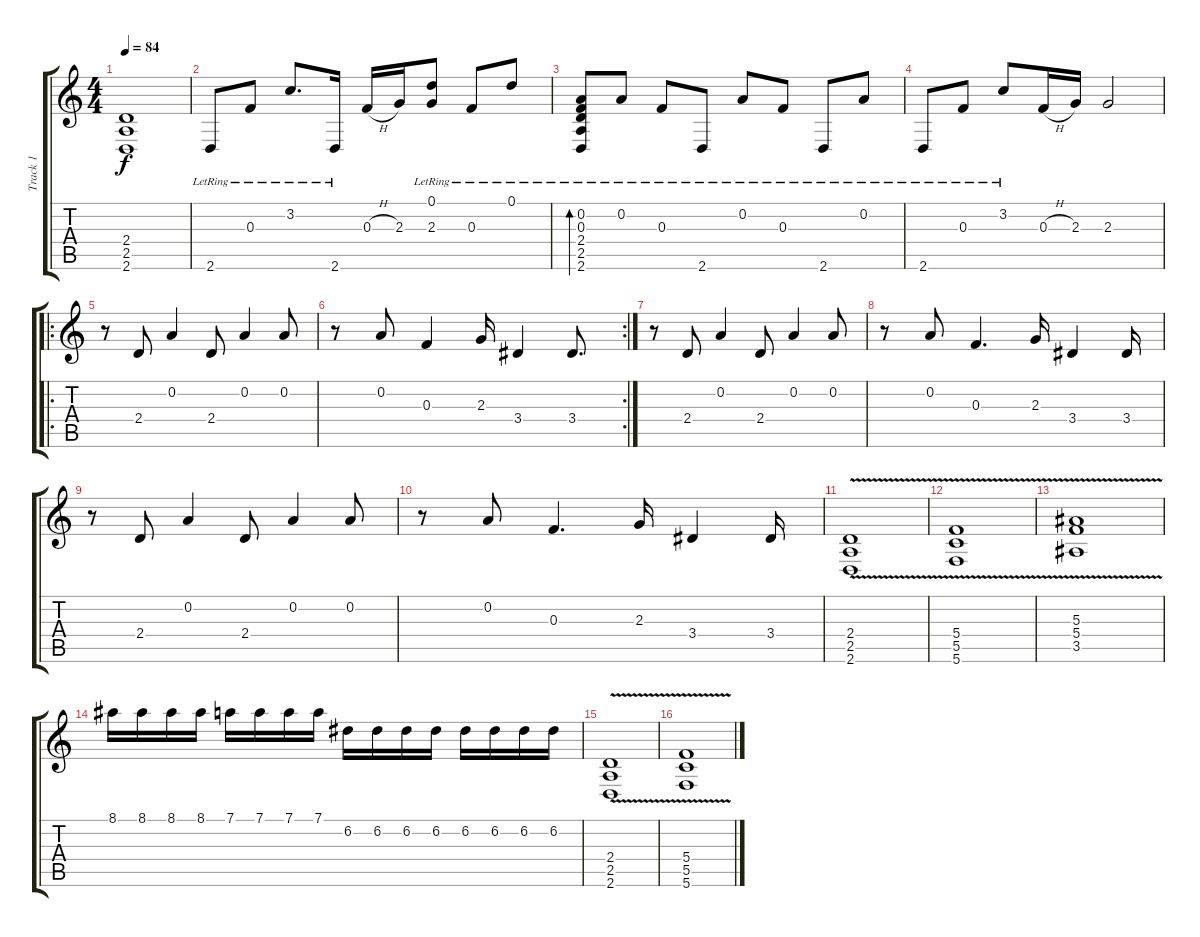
\track ("Track 1" "Track 1") {instrument distortionguitar}
\staff {score tabs}
\tuning (D4 A3 F3 C3 G2 C2) {hide}
\ts (4 4)
\tempo 84
\clef g2
\ks c
(2.4 2.5 2.6).1{dy f} |
2.6{lr}.8{instrument electricguitarclean} 0.3{lr}.8 3.2{lr}.8{d} 2.6{lr}.16 0.3{h}.16 2.3.16 (0.1{lr} 2.3).8 0.3{lr}.8 0.1{lr}.8 |
(0.2 0.3{lr} 2.4{lr} 2.5{lr} 2.6{lr}).8{bd 240} 0.2{lr}.8 0.3{lr}.8 2.6{lr}.8 0.2{lr}.8 0.3{lr}.8 2.6{lr}.8 0.2{lr}.8 |
2.6{lr}.8 0.3{lr}.8 3.2{lr}.8 0.3{h}.16 2.3.16 2.3.2 |
\ro
r.8 2.4.8{instrument distortionguitar} 0.2.4 2.4.8 0.2.4 0.2.8 |
\rc 2
r.8 0.2.8 0.3.4 2.3.16 3.4.4 3.4.8{d} |
r.8 2.4.8{instrument distortionguitar} 0.2.4 2.4.8 0.2.4 0.2.8 |
r.8 0.2.8 0.3.4{d} 2.3.16 3.4.4 3.4.16 |
r.8 2.4.8{instrument distortionguitar} 0.2.4 2.4.8 0.2.4 0.2.8 |
r.8 0.2.8 0.3.4{d} 2.3.16 3.4.4 3.4.16 |
(2.4{v} 2.5{v} 2.6{v}).1 |
(5.4{v} 5.5{v} 5.6{v}).1 |
(5.3{v} 5.4{v} 3.5{v}).1 |
8.1.16 8.1.16 8.1.16 8.1.16 7.1.16 7.1.16 7.1.16 7.1.16 6.2.16 6.2.16 6.2.16 6.2.16 6.2.16 6.2.16 6.2.16 6.2.16 |
(2.4{v} 2.5{v} 2.6{v}).1 |
(5.4{v} 5.5{v} 5.6{v}).1
